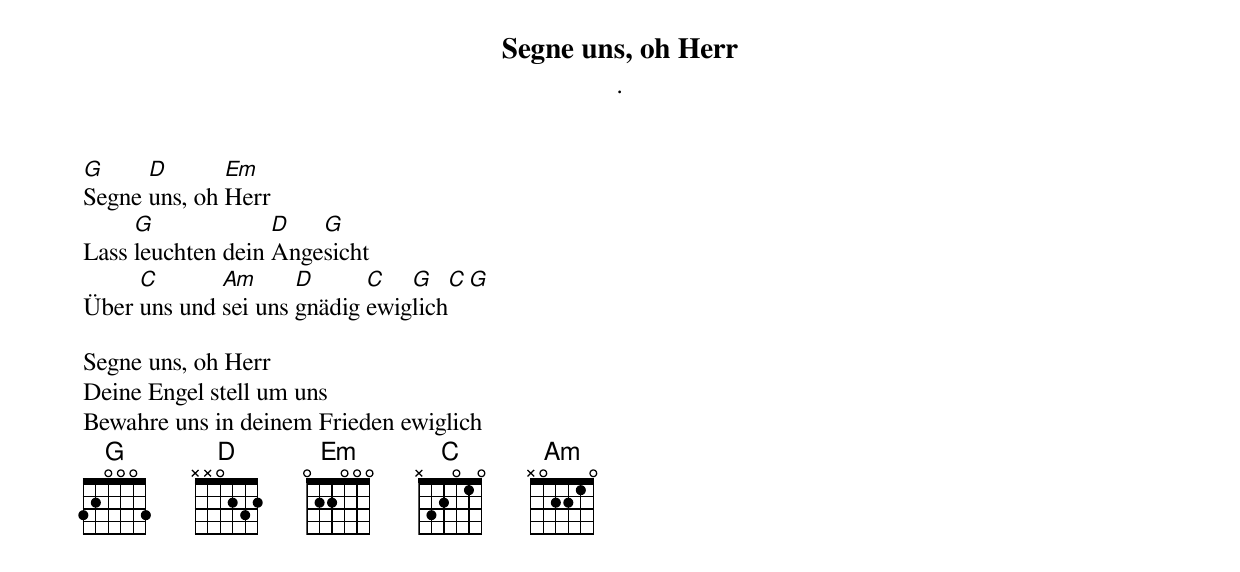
{title:Segne uns, oh Herr}
{subtitle:.}
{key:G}

[G]Segne [D]uns, oh [Em]Herr
Lass [G]leuchten dein [D]Ange[G]sicht
Über [C]uns und [Am]sei uns [D]gnädig [C]ewig[G]lich[C][G]

Segne uns, oh Herr
Deine Engel stell um uns
Bewahre uns in deinem Frieden ewiglich
